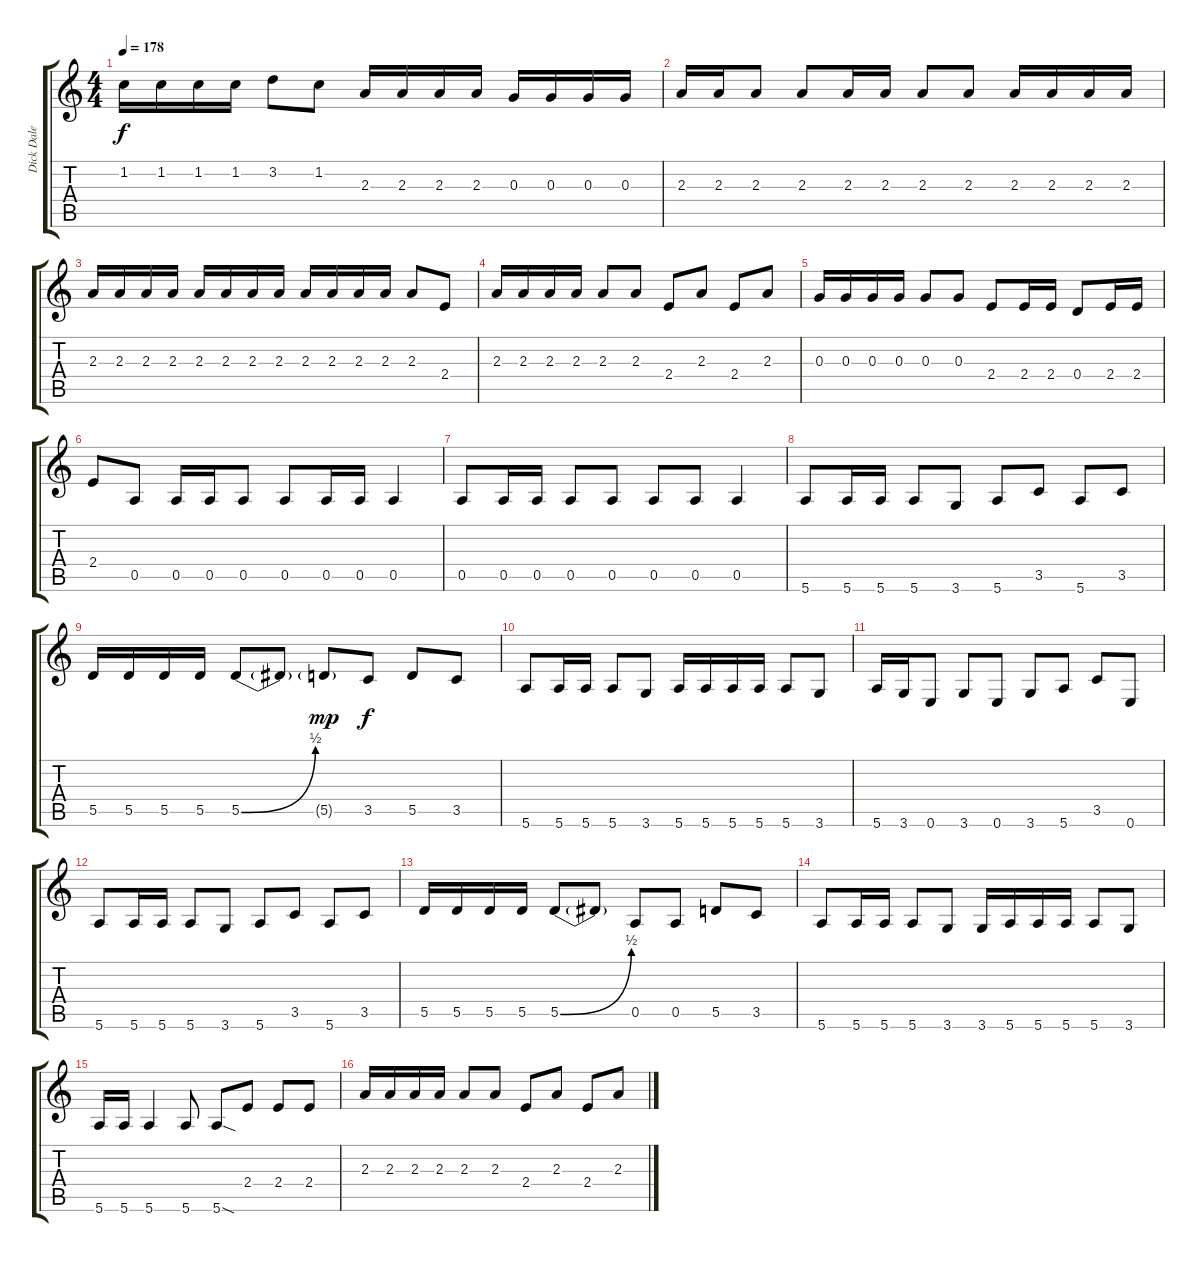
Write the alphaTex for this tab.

\track ("Dick Dale" "Dick Dale") {instrument overdrivenguitar}
\staff {score tabs}
\tuning (E4 B3 G3 D3 A2 E2) {hide}
\ts (4 4)
\tempo 178
\clef g2
\ks c
1.2.16{dy f} 1.2.16 1.2.16 1.2.16 3.2.8 1.2.8 2.3.16 2.3.16 2.3.16 2.3.16 0.3.16 0.3.16 0.3.16 0.3.16 |
2.3.16 2.3.16 2.3.8 2.3.8 2.3.16 2.3.16 2.3.8 2.3.8 2.3.16 2.3.16 2.3.16 2.3.16 |
2.3.16 2.3.16 2.3.16 2.3.16 2.3.16 2.3.16 2.3.16 2.3.16 2.3.16 2.3.16 2.3.16 2.3.16 2.3.8 2.4.8 |
2.3.16 2.3.16 2.3.16 2.3.16 2.3.8 2.3.8 2.4.8 2.3.8 2.4.8 2.3.8 |
0.3.16 0.3.16 0.3.16 0.3.16 0.3.8 0.3.8 2.4.8 2.4.16 2.4.16 0.4.8 2.4.16 2.4.16 |
2.4.8 0.5.8 0.5.16 0.5.16 0.5.8 0.5.8 0.5.16 0.5.16 0.5.4 |
0.5.8 0.5.16 0.5.16 0.5.8 0.5.8 0.5.8 0.5.8 0.5.4 |
5.6.8 5.6.16 5.6.16 5.6.8 3.6.8 5.6.8 3.5.8 5.6.8 3.5.8 |
5.5.16 5.5.16 5.5.16 5.5.16 5.5{be (bend 0 0 60 2)}.8 5.5{t}.8 5.5{g}.8{dy mp} 3.5.8{dy f} 5.5.8 3.5.8 |
5.6.8 5.6.16 5.6.16 5.6.8 3.6.8 5.6.16 5.6.16 5.6.16 5.6.16 5.6.8 3.6.8 |
5.6.16 3.6.16 0.6.8 3.6.8 0.6.8 3.6.8 5.6.8 3.5.8 0.6.8 |
5.6.8 5.6.16 5.6.16 5.6.8 3.6.8 5.6.8 3.5.8 5.6.8 3.5.8 |
5.5.16 5.5.16 5.5.16 5.5.16 5.5{be (bend 0 0 60 2)}.8 5.5{t}.8 0.5.8 0.5.8 5.5.8 3.5.8 |
5.6.8 5.6.16 5.6.16 5.6.8 3.6.8 3.6.16 5.6.16 5.6.16 5.6.16 5.6.8 3.6.8 |
5.6.16 5.6.16 5.6.4 5.6.8 5.6{sod}.8 2.4.8 2.4.8 2.4.8 |
2.3.16 2.3.16 2.3.16 2.3.16 2.3.8 2.3.8 2.4.8 2.3.8 2.4.8 2.3.8
